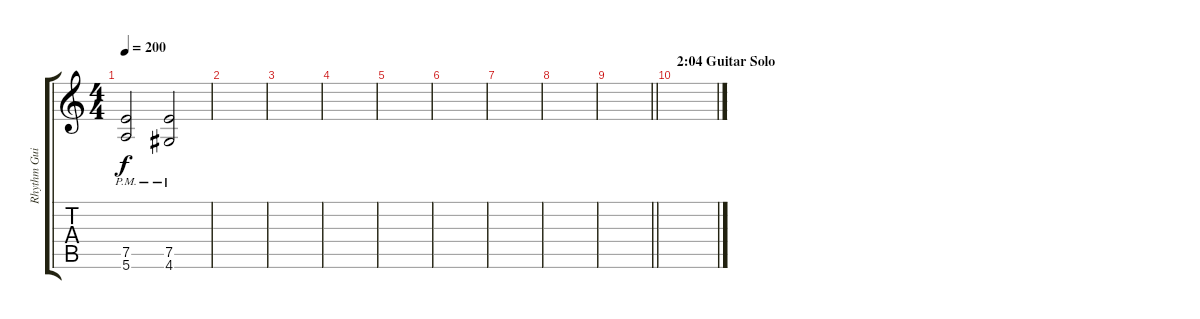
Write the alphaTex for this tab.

\track ("Rhythm Guitar" "Rhythm Gui") {instrument distortionguitar}
\staff {score tabs}
\tuning (E4 B3 G3 D3 A2 E2) {hide}
\ts (4 4)
\tempo 200
\clef g2
\ks c
(7.5{pm} 5.6{pm}).2{dy f} (7.5{pm} 4.6{pm}).2 |
|
|
|
|
|
|
|
\barLineRight lightlight
|
\section ("" "2:04 Guitar Solo")
